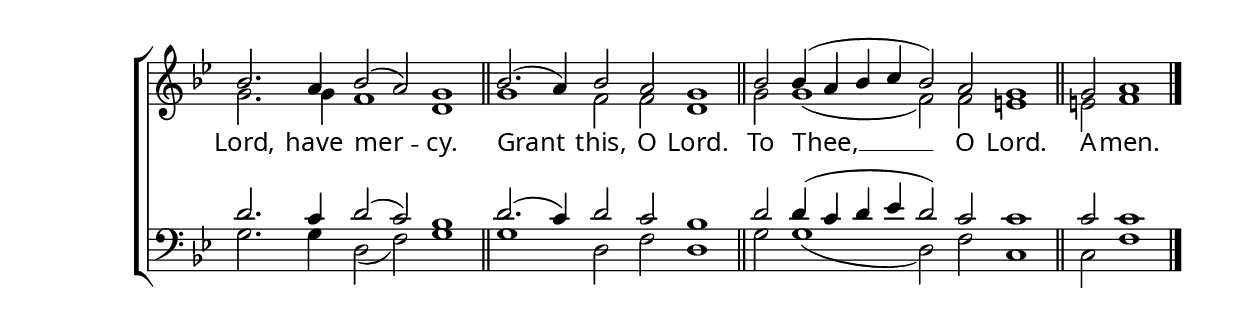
\version "2.24.4"

% This version is minor, unlike the usual version.
\paper {
    #(define fonts
        (set-global-fonts
            #:roman "EB Garamond SemiBold"
    ))
}

keyTime = { \key g \minor}
cadenzaMeasure = {
  \cadenzaOff
  \partial 1024 s1024
  \cadenzaOn

}

SopMusic    = \relative { 
    \cadenzaOn
    bes'2. a4 bes2( a) g1 \cadenzaMeasure \section
    bes2.( a4) bes2 a g1 \cadenzaMeasure \section
    bes2 bes4( a bes c bes2) a g1 \cadenzaMeasure \section
    g2 a1 \fine
}

AltoMusic = \relative { 
    \cadenzaOn
    g'2. g4 f1 d \cadenzaMeasure \section
    g1 f2 f d1 \cadenzaMeasure \section
    g2 g1( f2) f e1 \cadenzaMeasure \section
    e2 f1 \fine
}

TenorMusic = \relative { 
    \cadenzaOn
    d'2. c4 d2( c) bes1 \cadenzaMeasure \section
    d2.( c4) d2 c bes1 \cadenzaMeasure \section
    d2 d4( c d ees d2) c2 c1 \cadenzaMeasure \section
    c2 c1 \fine
}


BassMusic   = \relative {
    \cadenzaOn
    g2. g4 d2( f) g1 \cadenzaMeasure \section
    g1 d2 f d1 \cadenzaMeasure \section
    g2 g1( d2) f c1 \cadenzaMeasure
    c2 f1 \fine
    
}



VerseOne = \lyricmode {
    Lord, have mer -- cy.
    Grant this, O Lord.
    To Thee, __ O Lord.
    A -- men.
    }



\score {
    \new ChoirStaff <<
        \new Staff
        \with {midiInstrument = "choir aahs"} <<
            \clef "treble"
            \new Voice = "Sop"  { \voiceOne \keyTime \SopMusic}
            \new Voice = "Alto" { \voiceTwo \AltoMusic }
            \new Lyrics \lyricsto "Sop" { \VerseOne }
        >>
        \new Staff
        \with {midiInstrument = "choir aahs"} <<          
            \clef "bass"
            \new Voice = "Tenor" { \voiceOne \keyTime \TenorMusic}
            \new Voice = "Bass" { \voiceTwo \BassMusic} 
        >>
    >>

    \layout {
        \context {
            \Score
                \omit BarNumber
                \override SpacingSpanner.common-shortest-duration = #(ly:make-moment 1/16)

        }
        \context {
            \Staff
                \remove Time_signature_engraver
        }
        \context {
            \Lyrics
                \override LyricSpace.minimum-distance = #1.0
        }
    }
    \midi {
        \tempo 4 = 120
    }
}





